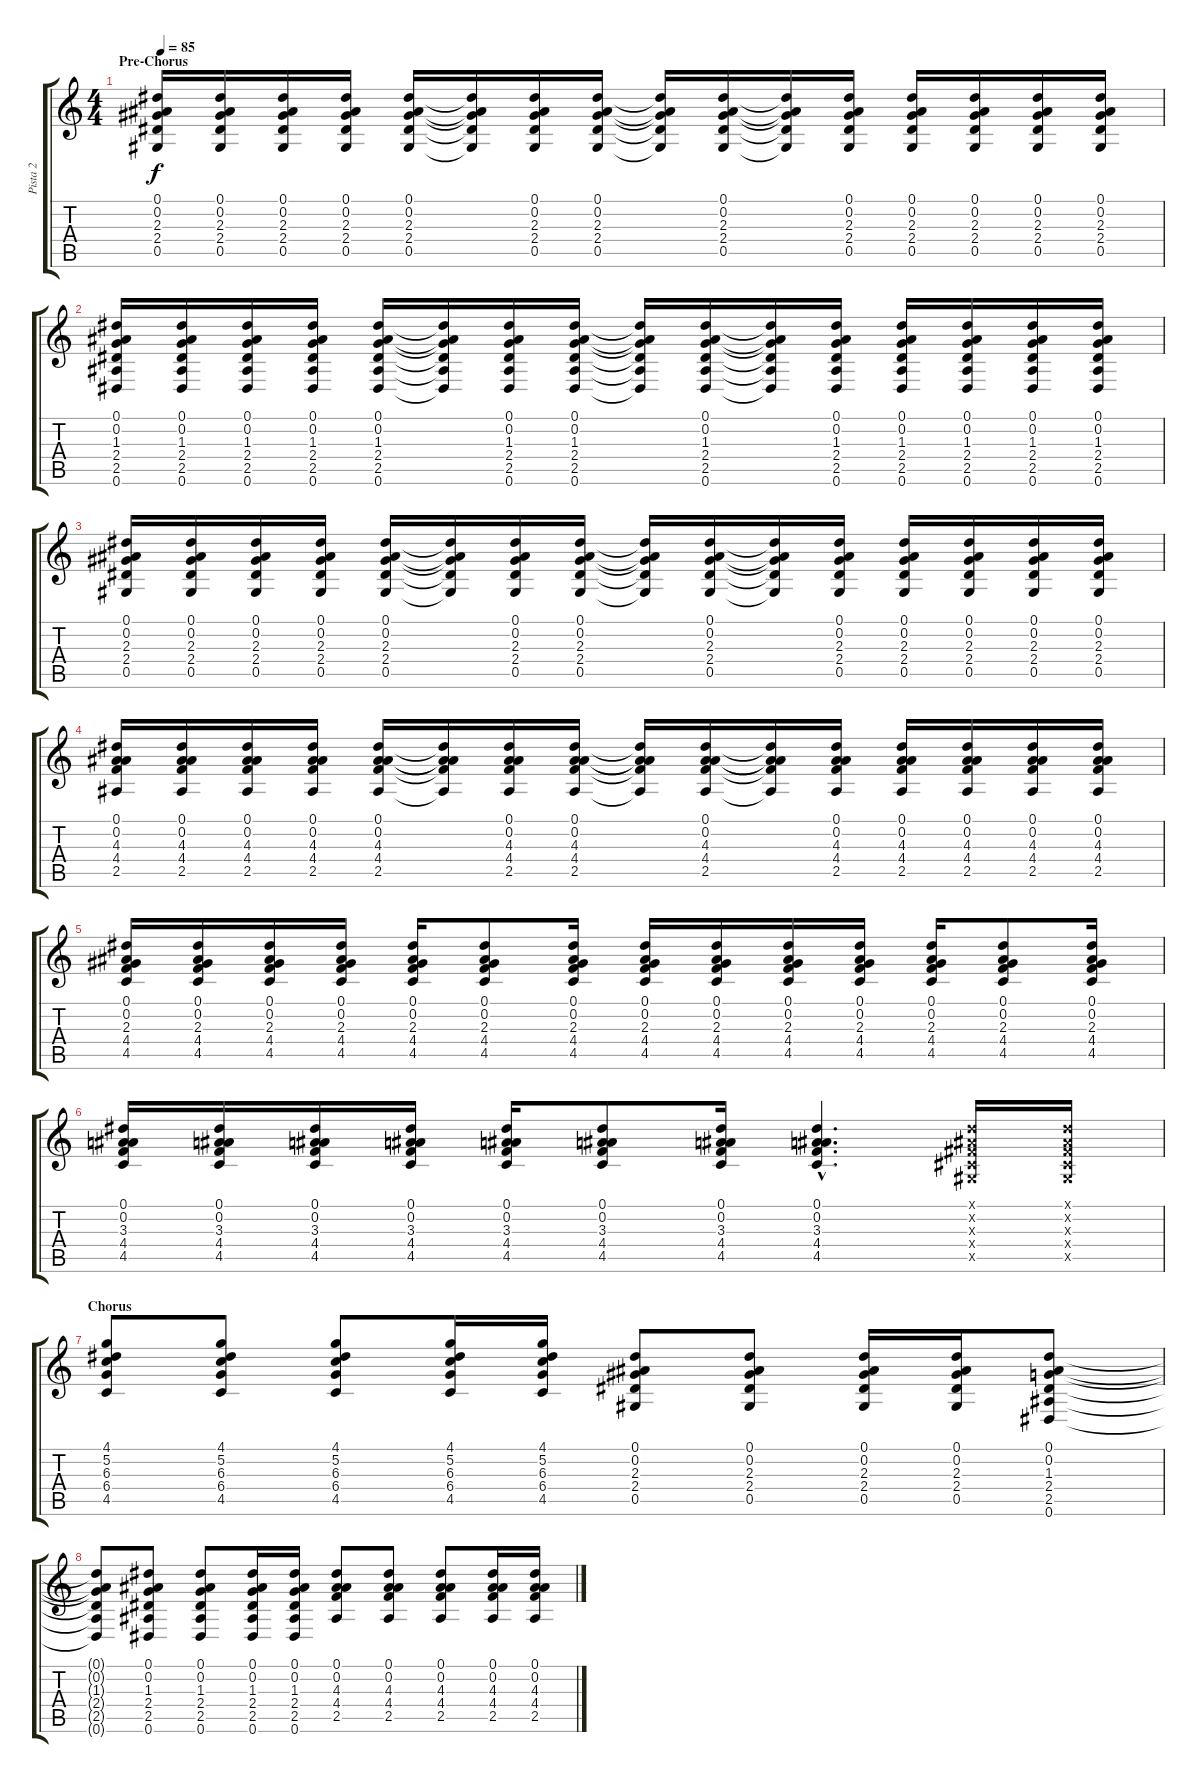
\track ("Pista 2" "Pista 2") {instrument acousticguitarnylon}
\staff {score tabs}
\tuning (Eb4 Bb3 Gb3 Db3 Ab2 Eb2) {hide}
\ts (4 4)
\section ("" "Pre-Chorus")
\tempo 85
\clef g2
\ks c
(0.1 0.2 2.3 2.4 0.5).16{dy f} (0.1 0.2 2.3 2.4 0.5).16 (0.1 0.2 2.3 2.4 0.5).16 (0.1 0.2 2.3 2.4 0.5).16 (0.1 0.2 2.3 2.4 0.5).16 (0.1{t} 0.2{t} 2.3{t} 2.4{t} 0.5{t}).16 (0.1 0.2 2.3 2.4 0.5).16 (0.1 0.2 2.3 2.4 0.5).16 (0.1{t} 0.2{t} 2.3{t} 2.4{t} 0.5{t}).16 (0.1 0.2 2.3 2.4 0.5).16 (0.1{t} 0.2{t} 2.3{t} 2.4{t} 0.5{t}).16 (0.1 0.2 2.3 2.4 0.5).16 (0.1 0.2 2.3 2.4 0.5).16 (0.1 0.2 2.3 2.4 0.5).16 (0.1 0.2 2.3 2.4 0.5).16 (0.1 0.2 2.3 2.4 0.5).16 |
(0.1 0.2 1.3 2.4 2.5 0.6).16 (0.1 0.2 1.3 2.4 2.5 0.6).16 (0.1 0.2 1.3 2.4 2.5 0.6).16 (0.1 0.2 1.3 2.4 2.5 0.6).16 (0.1 0.2 1.3 2.4 2.5 0.6).16 (0.1{t} 0.2{t} 1.3{t} 2.4{t} 2.5{t} 0.6{t}).16 (0.1 0.2 1.3 2.4 2.5 0.6).16 (0.1 0.2 1.3 2.4 2.5 0.6).16 (0.1{t} 0.2{t} 1.3{t} 2.4{t} 2.5{t} 0.6{t}).16 (0.1 0.2 1.3 2.4 2.5 0.6).16 (0.1{t} 0.2{t} 1.3{t} 2.4{t} 2.5{t} 0.6{t}).16 (0.1 0.2 1.3 2.4 2.5 0.6).16 (0.1 0.2 1.3 2.4 2.5 0.6).16 (0.1 0.2 1.3 2.4 2.5 0.6).16 (0.1 0.2 1.3 2.4 2.5 0.6).16 (0.1 0.2 1.3 2.4 2.5 0.6).16 |
(0.1 0.2 2.3 2.4 0.5).16 (0.1 0.2 2.3 2.4 0.5).16 (0.1 0.2 2.3 2.4 0.5).16 (0.1 0.2 2.3 2.4 0.5).16 (0.1 0.2 2.3 2.4 0.5).16 (0.1{t} 0.2{t} 2.3{t} 2.4{t} 0.5{t}).16 (0.1 0.2 2.3 2.4 0.5).16 (0.1 0.2 2.3 2.4 0.5).16 (0.1{t} 0.2{t} 2.3{t} 2.4{t} 0.5{t}).16 (0.1 0.2 2.3 2.4 0.5).16 (0.1{t} 0.2{t} 2.3{t} 2.4{t} 0.5{t}).16 (0.1 0.2 2.3 2.4 0.5).16 (0.1 0.2 2.3 2.4 0.5).16 (0.1 0.2 2.3 2.4 0.5).16 (0.1 0.2 2.3 2.4 0.5).16 (0.1 0.2 2.3 2.4 0.5).16 |
(0.1 0.2 4.3 4.4 2.5).16 (0.1 0.2 4.3 4.4 2.5).16 (0.1 0.2 4.3 4.4 2.5).16 (0.1 0.2 4.3 4.4 2.5).16 (0.1 0.2 4.3 4.4 2.5).16 (0.1{t} 0.2{t} 4.3{t} 4.4{t} 2.5{t}).16 (0.1 0.2 4.3 4.4 2.5).16 (0.1 0.2 4.3 4.4 2.5).16 (0.1{t} 0.2{t} 4.3{t} 4.4{t} 2.5{t}).16 (0.1 0.2 4.3 4.4 2.5).16 (0.1{t} 0.2{t} 4.3{t} 4.4{t} 2.5{t}).16 (0.1 0.2 4.3 4.4 2.5).16 (0.1 0.2 4.3 4.4 2.5).16 (0.1 0.2 4.3 4.4 2.5).16 (0.1 0.2 4.3 4.4 2.5).16 (0.1 0.2 4.3 4.4 2.5).16 |
(0.1 0.2 2.3 4.4 4.5).16 (0.1 0.2 2.3 4.4 4.5).16 (0.1 0.2 2.3 4.4 4.5).16 (0.1 0.2 2.3 4.4 4.5).16 (0.1 0.2 2.3 4.4 4.5).16 (0.1 0.2 2.3 4.4 4.5).8 (0.1 0.2 2.3 4.4 4.5).16 (0.1 0.2 2.3 4.4 4.5).16 (0.1 0.2 2.3 4.4 4.5).16 (0.1 0.2 2.3 4.4 4.5).16 (0.1 0.2 2.3 4.4 4.5).16 (0.1 0.2 2.3 4.4 4.5).16 (0.1 0.2 2.3 4.4 4.5).8 (0.1 0.2 2.3 4.4 4.5).16 |
(0.1 0.2 3.3 4.4 4.5).16 (0.1 0.2 3.3 4.4 4.5).16 (0.1 0.2 3.3 4.4 4.5).16 (0.1 0.2 3.3 4.4 4.5).16 (0.1 0.2 3.3 4.4 4.5).16 (0.1 0.2 3.3 4.4 4.5).8 (0.1 0.2 3.3 4.4 4.5).16 (0.1{hac} 0.2{hac} 3.3{hac} 4.4{hac} 4.5{hac}).4{d} (0.1{x} 0.2{x} 0.3{x} 0.4{x} 0.5{x}).16 (0.1{x} 0.2{x} 0.3{x} 0.4{x} 0.5{x}).16 |
\section ("" "Chorus")
(4.1 5.2 6.3 6.4 4.5).8{instrument electricguitarclean} (4.1 5.2 6.3 6.4 4.5).8 (4.1 5.2 6.3 6.4 4.5).8 (4.1 5.2 6.3 6.4 4.5).16 (4.1 5.2 6.3 6.4 4.5).16 (0.1 0.2 2.3 2.4 0.5).8 (0.1 0.2 2.3 2.4 0.5).8 (0.1 0.2 2.3 2.4 0.5).16 (0.1 0.2 2.3 2.4 0.5).16 (0.1 0.2 1.3 2.4 2.5 0.6).8 |
(0.1{t} 0.2{t} 1.3{t} 2.4{t} 2.5{t} 0.6{t}).8 (0.1 0.2 1.3 2.4 2.5 0.6).8 (0.1 0.2 1.3 2.4 2.5 0.6).8 (0.1 0.2 1.3 2.4 2.5 0.6).16 (0.1 0.2 1.3 2.4 2.5 0.6).16 (0.1 0.2 4.3 4.4 2.5).8 (0.1 0.2 4.3 4.4 2.5).8 (0.1 0.2 4.3 4.4 2.5).8 (0.1 0.2 4.3 4.4 2.5).16 (0.1 0.2 4.3 4.4 2.5).16
